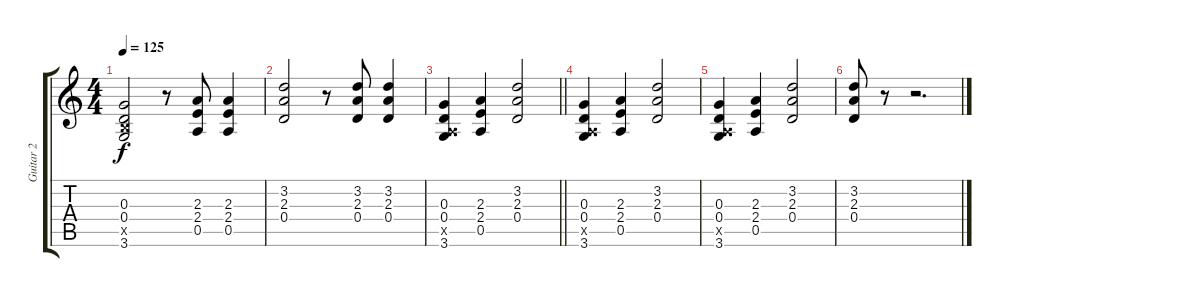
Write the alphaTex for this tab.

\track ("Guitar 2" "Guitar 2") {instrument distortionguitar}
\staff {score tabs}
\tuning (E4 B3 G3 D3 A2 E2) {hide}
\ts (4 4)
\tempo 125
\clef g2
\ks c
(0.3 0.4 2.5{x} 3.6).2{dy f} r.8 (2.3 2.4 0.5).8 (2.3 2.4 0.5).4 |
(3.2 2.3 0.4).2 r.8 (3.2 2.3 0.4).8 (3.2 2.3 0.4).4 |
\barLineRight lightlight
(0.3 0.4 0.5{x} 3.6).4 (2.3 2.4 0.5).4 (3.2 2.3 0.4).2 |
(0.3 0.4 0.5{x} 3.6).4 (2.3 2.4 0.5).4 (3.2 2.3 0.4).2 |
(0.3 0.4 0.5{x} 3.6).4 (2.3 2.4 0.5).4 (3.2 2.3 0.4).2 |
(3.2 2.3 0.4).8 r.8 r.2{d}
